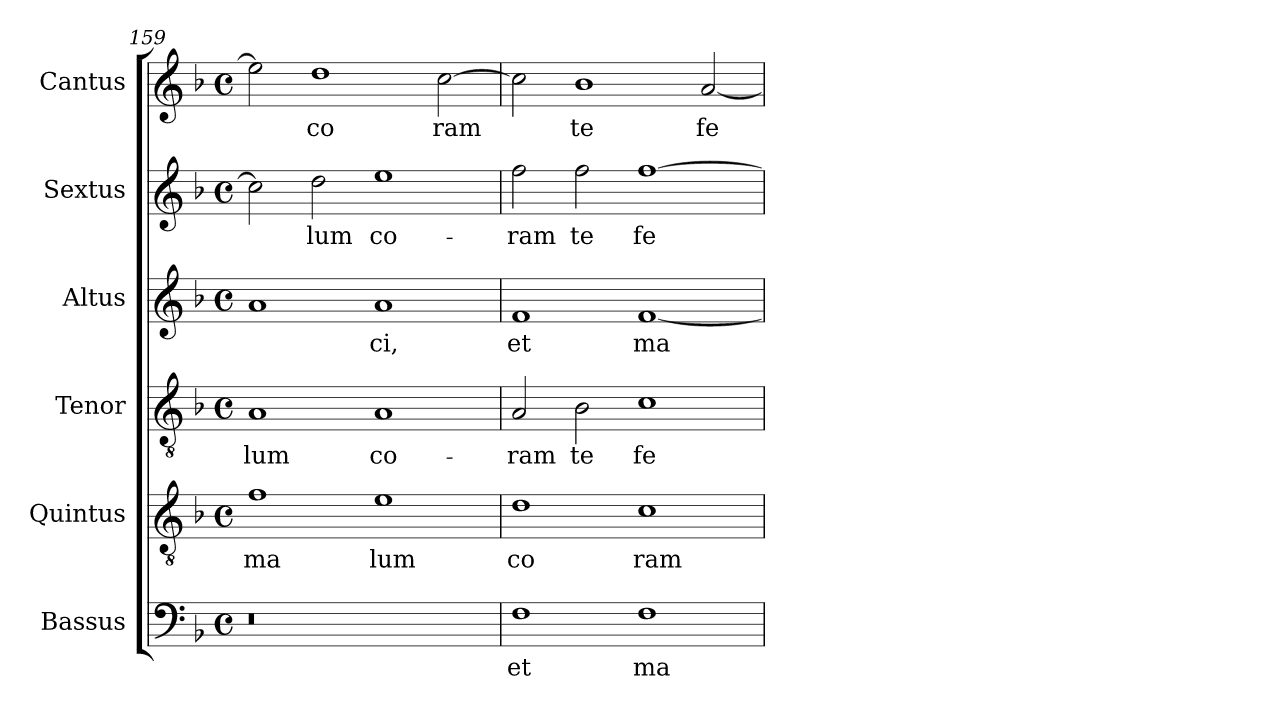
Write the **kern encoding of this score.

**kern	**text	**kern	**text	**kern	**text	**kern	**text	**kern	**text	**kern	**text
*part6	*part6	*part5	*part5	*part4	*part4	*part3	*part3	*part2	*part2	*part1	*part1
*staff6	*staff6	*staff5	*staff5	*staff4	*staff4	*staff3	*staff3	*staff2	*staff2	*staff1	*staff1
*I"Bassus	*	*I"Quintus	*	*I"Tenor	*	*I"Altus	*	*I"Sextus	*	*I"Cantus	*
!!LO:LB:g=z
*clefF4	*	*clefGv2	*	*clefGv2	*	*clefG2	*	*clefG2	*	*clefG2	*
*k[b-]	*	*k[b-]	*	*k[b-]	*	*k[b-]	*	*k[b-]	*	*k[b-]	*
*F:	*	*F:	*	*F:	*	*F:	*	*F:	*	*F:	*
*M4/4	*	*M4/4	*	*M4/4	*	*M4/4	*	*M4/4	*	*M4/4	*
*met(c)	*	*met(c)	*	*met(c)	*	*met(c)	*	*met(c)	*	*met(c)	*
=159	=159	=159	=159	=159	=159	=159	=159	=159	=159	=159	=159
!	!	!	!LO:LY:b:cj	!	!LO:LY:b:cj	!	!	!	!	!	!
0r	.	1f	ma	1A	lum	1a	.	2cc\]	.	2ee\]	.
!	!	!	!	!	!	!	!	!	!LO:LY:b:cj	!	!LO:LY:b:cj
.	.	.	.	.	.	.	.	2dd\	lum	1dd	co
!	!	!	!LO:LY:b:cj	!	!LO:LY:b:cj	!	!LO:LY:b:cj	!	!LO:LY:b:cj	!	!
.	.	1e	lum	1A	co-	1a	ci,	1ee	co-	.	.
!	!	!	!	!	!	!	!	!	!	!	!LO:LY:b
.	.	.	.	.	.	.	.	.	.	[>2cc\	ram
=160	=160	=160	=160	=160	=160	=160	=160	=160	=160	=160	=160
!	!LO:LY:b:cj	!	!LO:LY:b:cj	!	!LO:LY:b:cj	!	!LO:LY:b:cj	!	!LO:LY:b:cj	!	!
1F	et	1d	co	2A/	-ram	1f	et	2ff\	-ram	2cc\]	.
!	!	!	!	!	!LO:LY:b:cj	!	!	!	!LO:LY:b:cj	!	!LO:LY:b:cj
.	.	.	.	2B-\	te	.	.	2ff\	te	1b-	te
!	!LO:LY:b:cj	!	!LO:LY:b:cj	!	!LO:LY:b:cj	!	!LO:LY:b:cj	!	!LO:LY:b:cj	!	!
1F	ma	1c	ram	1c	fe-	[<1f	ma	[>1ff	fe-	.	.
!	!	!	!	!	!	!	!	!	!	!	!LO:LY:b:cj
.	.	.	.	.	.	.	.	.	.	[<2a/	fe
=	=	=	=	=	=	=	=	=	=	=	=
*-	*-	*-	*-	*-	*-	*-	*-	*-	*-	*-	*-
